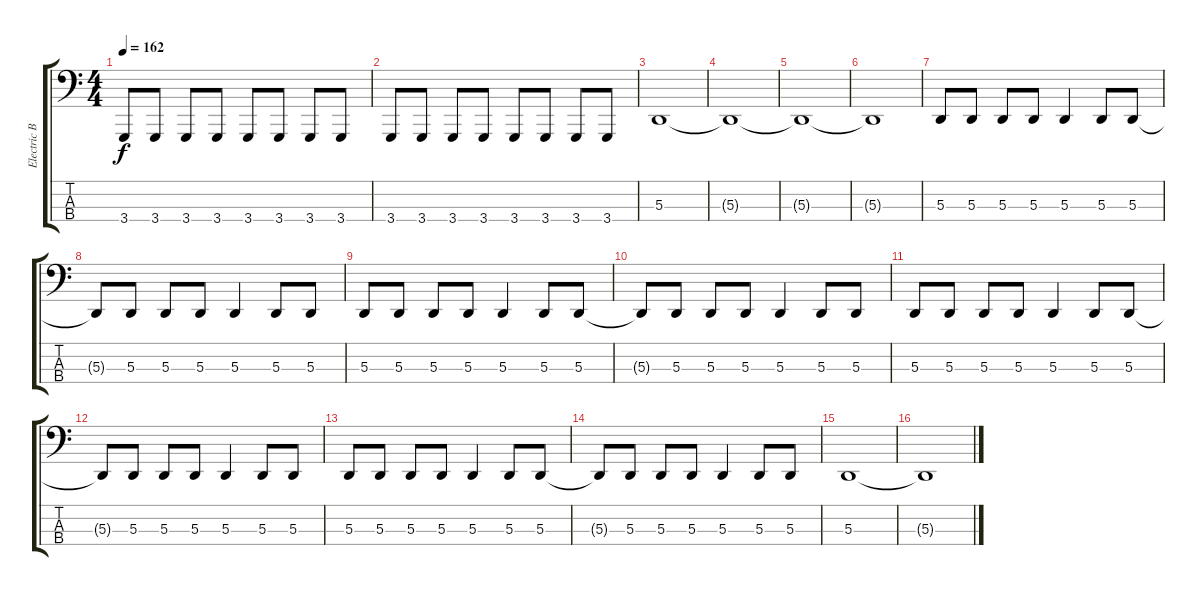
\track ("Electric Bass" "Electric B") {instrument lead2sawtooth}
\staff {score tabs}
\tuning (G2 D2 A1 E1) {hide}
\ts (4 4)
\tempo 162
\clef f4
\ks c
3.4.8{dy f} 3.4.8 3.4.8 3.4.8 3.4.8 3.4.8 3.4.8 3.4.8 |
3.4.8 3.4.8 3.4.8 3.4.8 3.4.8 3.4.8 3.4.8 3.4.8 |
5.3.1 |
5.3{t}.1 |
5.3{t}.1 |
5.3{t}.1 |
5.3.8 5.3.8 5.3.8 5.3.8 5.3.4 5.3.8 5.3.8 |
5.3{t}.8 5.3.8 5.3.8 5.3.8 5.3.4 5.3.8 5.3.8 |
5.3.8 5.3.8 5.3.8 5.3.8 5.3.4 5.3.8 5.3.8 |
5.3{t}.8 5.3.8 5.3.8 5.3.8 5.3.4 5.3.8 5.3.8 |
5.3.8 5.3.8 5.3.8 5.3.8 5.3.4 5.3.8 5.3.8 |
5.3{t}.8 5.3.8 5.3.8 5.3.8 5.3.4 5.3.8 5.3.8 |
5.3.8 5.3.8 5.3.8 5.3.8 5.3.4 5.3.8 5.3.8 |
5.3{t}.8 5.3.8 5.3.8 5.3.8 5.3.4 5.3.8 5.3.8 |
5.3.1 |
5.3{t}.1
